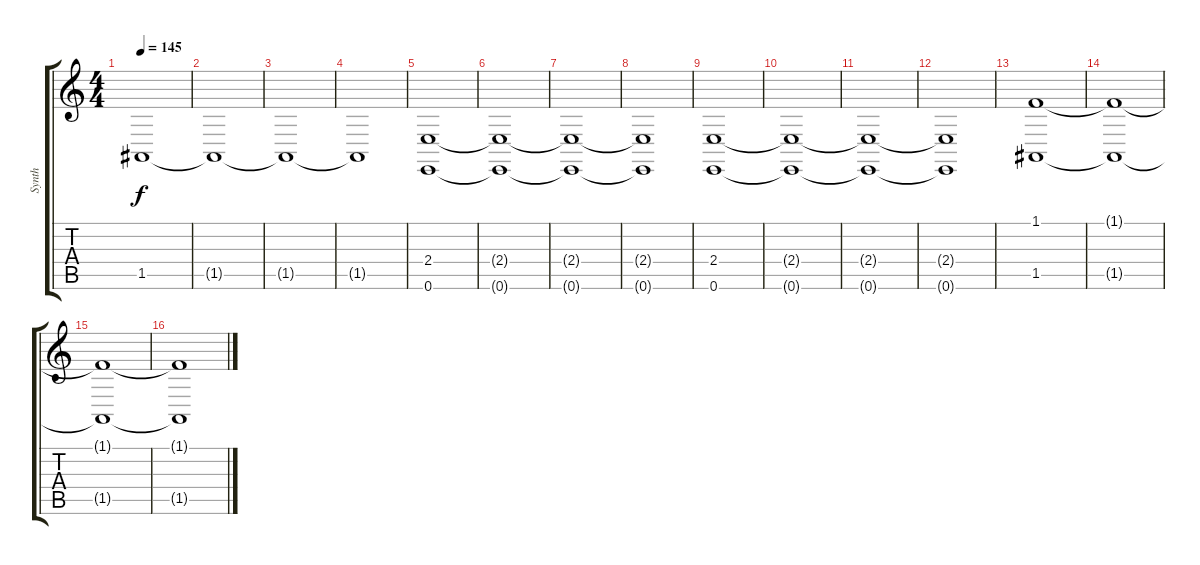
\track ("Synth" "Synth") {instrument stringensemble1}
\staff {score tabs}
\tuning (E4 B3 G3 D3 A2 E2) {hide}
\ts (4 4)
\tempo 145
\clef g2
\ks c
1.5.1{dy f} |
1.5{t}.1 |
1.5{t}.1 |
1.5{t}.1 |
(2.4 0.6).1 |
(2.4{t} 0.6{t}).1 |
(2.4{t} 0.6{t}).1 |
(2.4{t} 0.6{t}).1 |
(2.4 0.6).1 |
(2.4{t} 0.6{t}).1 |
(2.4{t} 0.6{t}).1 |
(2.4{t} 0.6{t}).1 |
(1.1 1.5).1 |
(1.1{t} 1.5{t}).1 |
(1.1{t} 1.5{t}).1 |
(1.1{t} 1.5{t}).1
